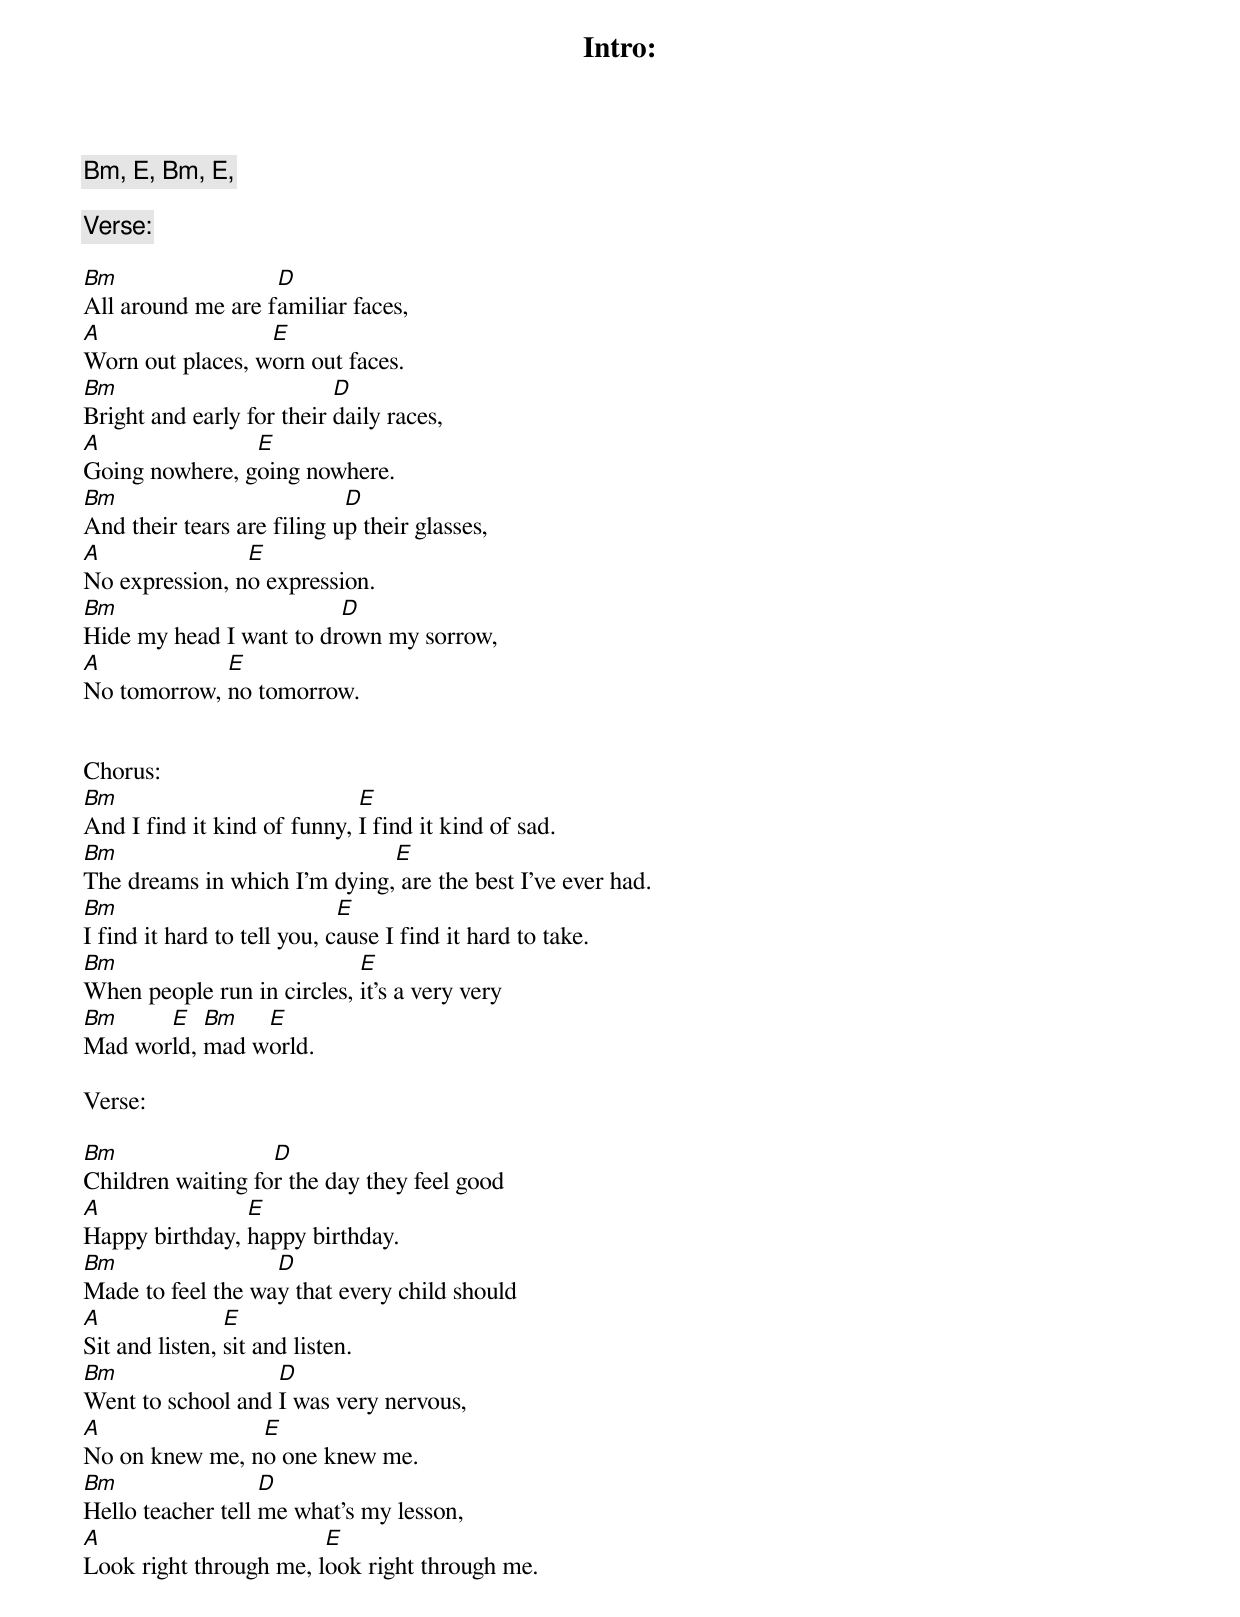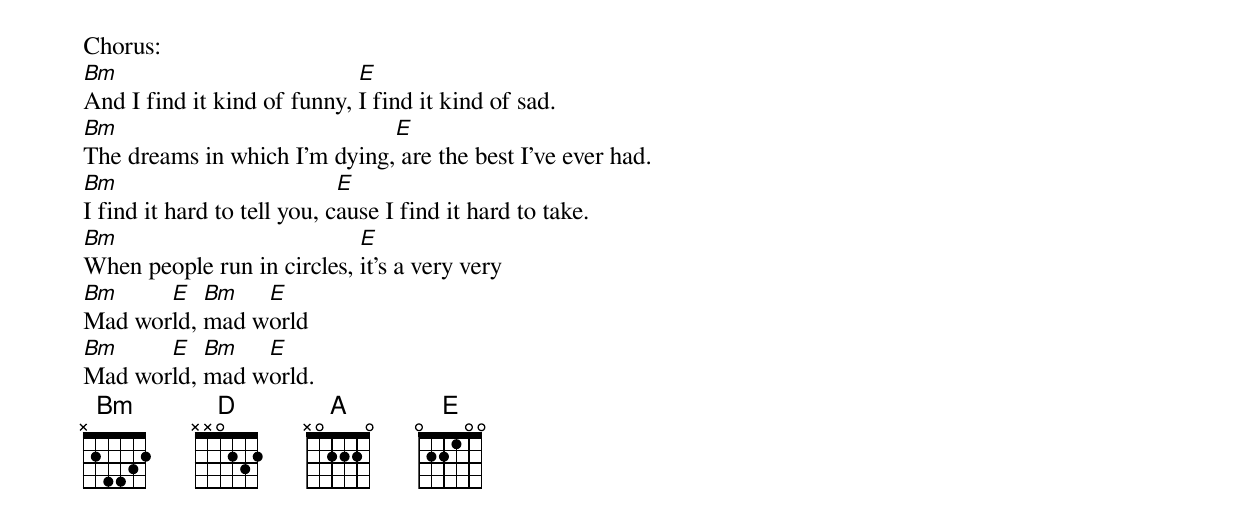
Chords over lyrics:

Intro:

Bm, E, Bm, E,

Verse:

Bm                 D
All around me are familiar faces,
A                 E
Worn out places, worn out faces.
Bm                         D
Bright and early for their daily races,
A               E
Going nowhere, going nowhere.
Bm                          D
And their tears are filing up their glasses,
A               E
No expression, no expression.
Bm                       D
Hide my head I want to drown my sorrow,
A            E
No tomorrow, no tomorrow.


Chorus:
Bm                           E
And I find it kind of funny, I find it kind of sad.
Bm                            E
The dreams in which I'm dying, are the best I've ever had.
Bm                           E
I find it hard to tell you, cause I find it hard to take.
Bm                          E
When people run in circles, it's a very very
Bm     E   Bm   E
Mad world, mad world.

Verse:

Bm                 D
Children waiting for the day they feel good
A               E
Happy birthday, happy birthday.
Bm                 D
Made to feel the way that every child should
A               E
Sit and listen, sit and listen.
Bm                 D
Went to school and I was very nervous,
A               E
No on knew me, no one knew me.
Bm                 D
Hello teacher tell me what's my lesson,
A                       E
Look right through me, look right through me.


Chorus:
Bm                           E
And I find it kind of funny, I find it kind of sad.
Bm                            E
The dreams in which I'm dying, are the best I've ever had.
Bm                           E
I find it hard to tell you, cause I find it hard to take.
Bm                          E
When people run in circles, it's a very very
Bm     E   Bm   E
Mad world, mad world
Bm     E   Bm   E
Mad world, mad world.
